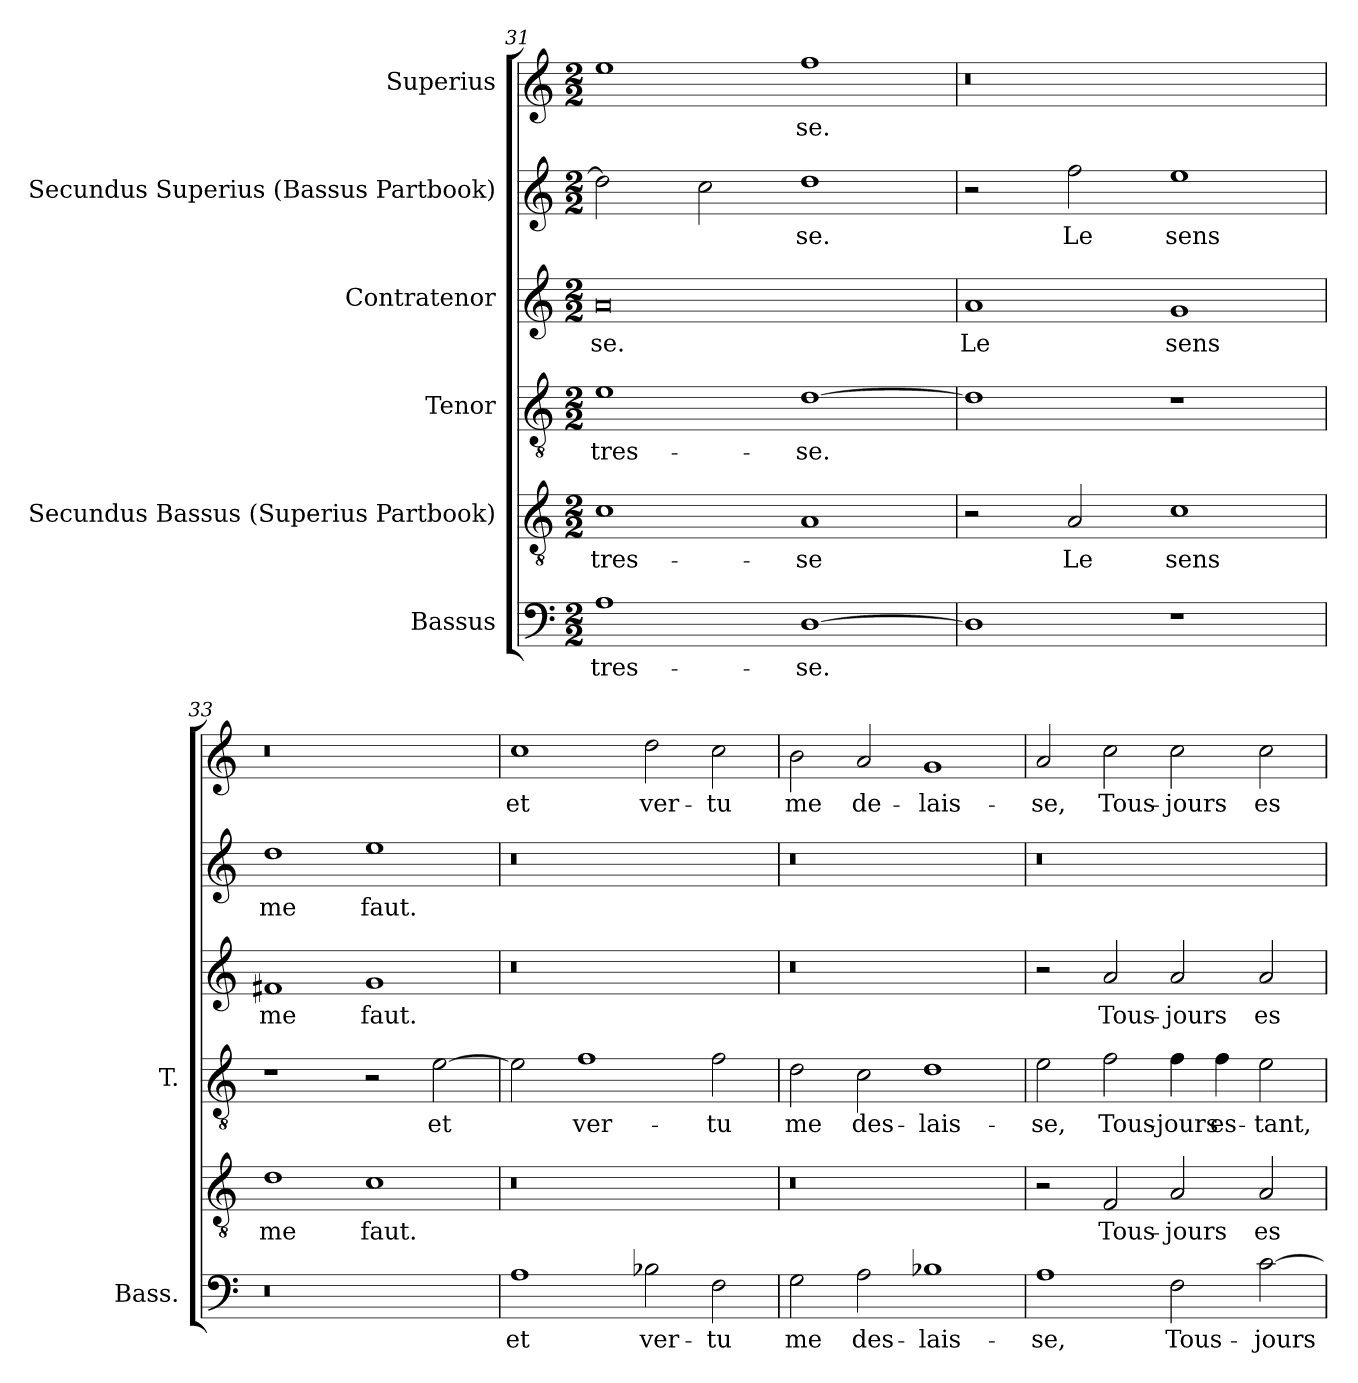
**kern	**text	**kern	**text	**kern	**text	**kern	**text	**kern	**text	**kern	**text
*part6	*part6	*part5	*part5	*part4	*part4	*part3	*part3	*part2	*part2	*part1	*part1
*staff6	*staff6	*staff5	*staff5	*staff4	*staff4	*staff3	*staff3	*staff2	*staff2	*staff1	*staff1
*I"Bassus	*	*I"Secundus Bassus (Superius Partbook)	*	*I"Tenor	*	*I"Contratenor	*	*I"Secundus Superius (Bassus Partbook)	*	*I"Superius	*
*I'Bass.	*	*	*	*I'T.	*	*	*	*	*	*	*
*clefF4	*	*clefGv2	*	*clefGv2	*	*clefG2	*	*clefG2	*	*clefG2	*
*	*	*ITrd7c12	*	*ITrd7c12	*	*	*	*	*	*	*
*k[]	*	*k[]	*	*k[]	*	*k[]	*	*k[]	*	*k[]	*
*C:	*	*C:	*	*C:	*	*C:	*	*C:	*	*C:	*
*M2/2	*	*M2/2	*	*M2/2	*	*M2/2	*	*M2/2	*	*M2/2	*
=31	=31	=31	=31	=31	=31	=31	=31	=31	=31	=31	=31
1A\	-tres-	1C\	-tres-	1E\	-tres-	0a/	-se.	2dd\]	.	1ee\	.
.	.	.	.	.	.	.	.	2cc\	.	.	.
[1D\	-se.	1AA/	-se	[1D\	-se.	.	.	1dd\	-se.	1ff\	-se.
!!LO:PB:g=z
=32	=32	=32	=32	=32	=32	=32	=32	=32	=32	=32	=32
!	!	!	!	!	!	!	!	!	!	!LO:N:vis=0	!
1D\]	.	2r	.	1D\]	.	1a/	Le	2r	.	1r	.
.	.	2AA/	Le	.	.	.	.	2ff\	Le	.	.
1r	.	1C\	sens	1r	.	1g/	sens	1ee\	sens	1ryy	.
=33	=33	=33	=33	=33	=33	=33	=33	=33	=33	=33	=33
!LO:N:vis=0	!	!	!	!	!	!	!	!	!	!LO:N:vis=0	!
1r	.	1D\	me	1r	.	1f#X/	me	1dd\	me	1r	.
1ryy	.	1C\	faut.	2r	.	1g/	faut.	1ee\	faut.	1ryy	.
.	.	.	.	[2E\	et	.	.	.	.	.	.
=34	=34	=34	=34	=34	=34	=34	=34	=34	=34	=34	=34
!	!	!LO:N:vis=0	!	!	!	!LO:N:vis=0	!	!LO:N:vis=0	!	!	!
1A\	et	1r	.	2E\]	.	1r	.	1r	.	1cc\	et
.	.	.	.	1F\	ver-	.	.	.	.	.	.
2B-X\	ver-	1ryy	.	.	.	1ryy	.	1ryy	.	2dd\	ver-
2F\	-tu	.	.	2F\	-tu	.	.	.	.	2cc\	-tu
=35	=35	=35	=35	=35	=35	=35	=35	=35	=35	=35	=35
!	!	!LO:N:vis=0	!	!	!	!LO:N:vis=0	!	!LO:N:vis=0	!	!	!
2G\	me	1r	.	2D\	me	1r	.	1r	.	2b\	me
2A\	des-	.	.	2C\	des-	.	.	.	.	2a/	de-
1B-X\	-lais-	1ryy	.	1D\	-lais-	1ryy	.	1ryy	.	1g/	-lais-
!!LO:LB:g=z
=36	=36	=36	=36	=36	=36	=36	=36	=36	=36	=36	=36
!	!	!	!	!	!	!	!	!LO:N:vis=0	!	!	!
1A\	-se,	2r	.	2E\	-se,	2r	.	1r	.	2a/	-se,
.	.	2FF/	Tous-	2F\	Tous-	2a/	Tous-	.	.	2cc\	Tous-
2F\	Tous-	2AA/	-jours	4F\	-jours	2a/	-jours	1ryy	.	2cc\	-jours
.	.	.	.	4F\	es-	.	.	.	.	.	.
[2c\	-jours	2AA/	es-	2E\	-tant,	2a/	es-	.	.	2cc\	es-
=	=	=	=	=	=	=	=	=	=	=	=
*-	*-	*-	*-	*-	*-	*-	*-	*-	*-	*-	*-
